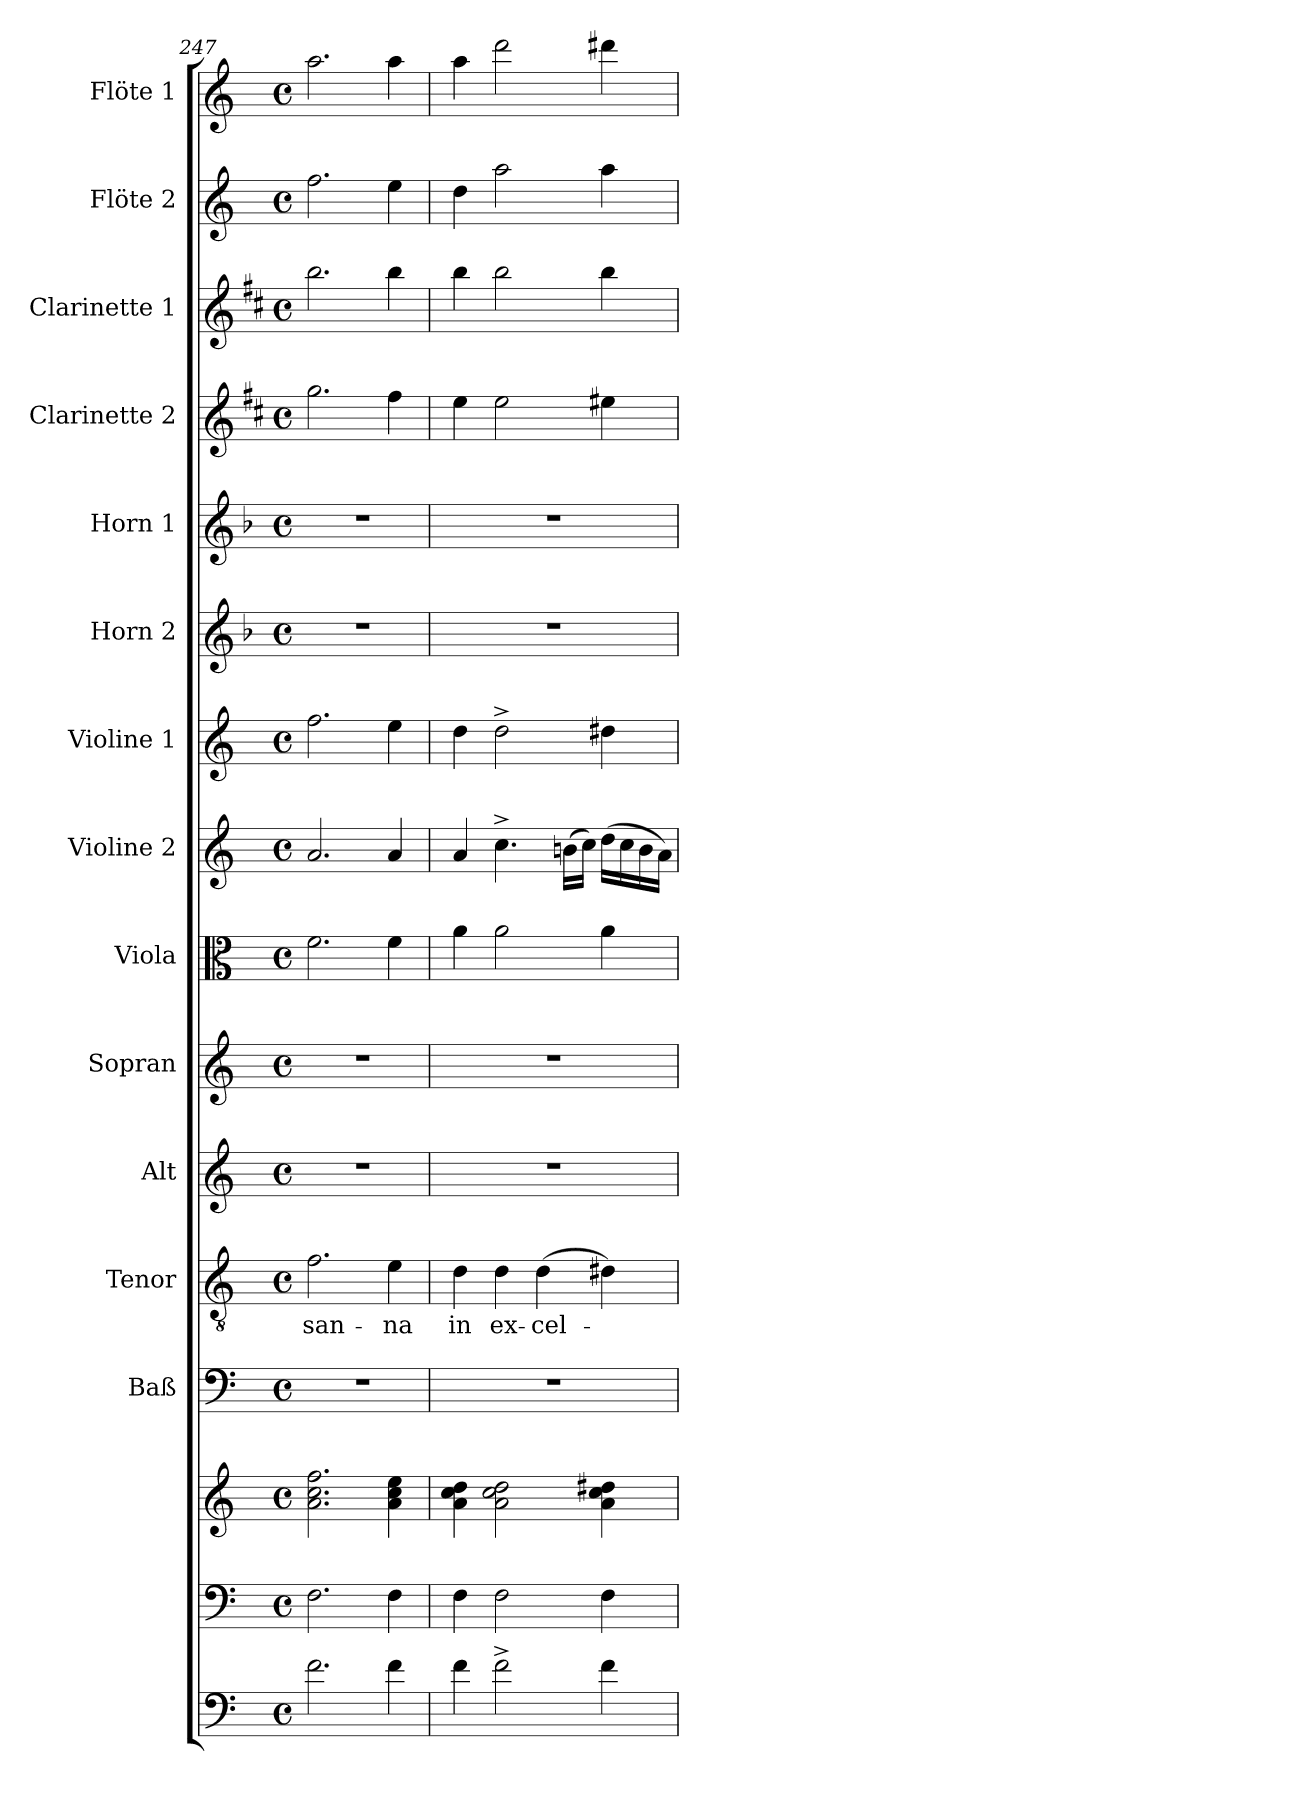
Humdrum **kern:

**kern	**kern	**kern	**kern	**kern	**text	**kern	**kern	**kern	**kern	**kern	**kern	**kern	**kern	**kern	**kern	**kern
*part15	*part14	*part14	*part13	*part12	*part12	*part11	*part10	*part9	*part8	*part7	*part6	*part5	*part4	*part3	*part2	*part1
*staff16	*staff15	*staff14	*staff13	*staff12	*staff12	*staff11	*staff10	*staff9	*staff8	*staff7	*staff6	*staff5	*staff4	*staff3	*staff2	*staff1
*	*	*	*I"Baß	*I"Tenor	*	*I"Alt	*I"Sopran	*I"Viola	*I"Violine 2	*I"Violine 1	*I"Horn 2	*I"Horn 1	*I"Clarinette 2	*I"Clarinette 1	*I"Flöte 2	*I"Flöte 1
*	*	*	*I'Baß	*I'Ten	*	*I'Alt	*I'Sop	*I'Vla.	*I'Vln. 2	*I'Vln. 1	*I'Hrn. 2	*I'Hrn. 1	*I'Cl. 2	*I'Cl. 1	*I'Fl. 2	*I'Fl. 1
*clefF4	*clefF4	*clefG2	*clefF4	*clefGv2	*	*clefG2	*clefG2	*clefC3	*clefG2	*clefG2	*clefG2	*clefG2	*clefG2	*clefG2	*clefG2	*clefG2
*ITrd7c12	*	*	*	*	*	*	*	*	*	*	*ITrd3c5	*ITrd3c5	*ITrd1c2	*ITrd1c2	*	*
*k[]	*k[]	*k[]	*k[]	*k[]	*	*k[]	*k[]	*k[]	*k[]	*k[]	*k[]	*k[]	*k[]	*k[]	*k[]	*k[]
*C:	*C:	*C:	*C:	*C:	*	*C:	*C:	*C:	*C:	*C:	*C:	*C:	*C:	*C:	*C:	*C:
*M4/4	*M4/4	*M4/4	*M4/4	*M4/4	*	*M4/4	*M4/4	*M4/4	*M4/4	*M4/4	*M4/4	*M4/4	*M4/4	*M4/4	*M4/4	*M4/4
*met(c)	*met(c)	*met(c)	*met(c)	*met(c)	*	*met(c)	*met(c)	*met(c)	*met(c)	*met(c)	*met(c)	*met(c)	*met(c)	*met(c)	*met(c)	*met(c)
=247	=247	=247	=247	=247	=247	=247	=247	=247	=247	=247	=247	=247	=247	=247	=247	=247
!	!	!	!	!	!LO:LY:b	!	!	!	!	!	!	!	!	!	!	!
2.F\	2.F\	2.a\ 2.cc\ 2.ff\	1r	2.f\	-san-	1r	1r	2.f\	2.a/	2.ff\	1r	1r	2.ff\	2.aa\	2.ff\	2.aa\
!	!	!	!	!	!LO:LY:b	!	!	!	!	!	!	!	!	!	!	!
4F\	4F\	4a\ 4cc\ 4ee\	.	4e\	-na	.	.	4f\	4a/	4ee\	.	.	4ee\	4aa\	4ee\	4aa\
=248	=248	=248	=248	=248	=248	=248	=248	=248	=248	=248	=248	=248	=248	=248	=248	=248
!	!	!	!	!	!LO:LY:b	!	!	!	!	!	!	!	!	!	!	!
4F\	4F\	4a\ 4cc\ 4dd\	1r	4d\	in	1r	1r	4a\	4a/	4dd\	1r	1r	4dd\	4aa\	4dd\	4aa\
!	!	!	!	!	!LO:LY:b	!	!	!	!	!	!	!	!	!	!	!
2F^>\	2F\	2a\ 2cc\ 2dd\	.	4d\	ex-	.	.	2a\	4.cc^>\	2dd^>\	.	.	2dd\	2aa\	2aa\	2ddd\
!	!	!	!	!	!LO:LY:b	!	!	!	!	!	!	!	!	!	!	!
.	.	.	.	(>4d\	-cel-	.	.	.	.	.	.	.	.	.	.	.
.	.	.	.	.	.	.	.	.	(>16bn\LL	.	.	.	.	.	.	.
.	.	.	.	.	.	.	.	.	16cc\JJ)	.	.	.	.	.	.	.
4F\	4F\	4a\ 4cc\ 4dd#X\	.	4d#X\)	.	.	.	4a\	(>16dd\LL	4dd#X\	.	.	4dd#X\	4aa\	4aa\	4ddd#X\
.	.	.	.	.	.	.	.	.	16cc\	.	.	.	.	.	.	.
.	.	.	.	.	.	.	.	.	16b\	.	.	.	.	.	.	.
.	.	.	.	.	.	.	.	.	16a\JJ)	.	.	.	.	.	.	.
=	=	=	=	=	=	=	=	=	=	=	=	=	=	=	=	=
*-	*-	*-	*-	*-	*-	*-	*-	*-	*-	*-	*-	*-	*-	*-	*-	*-
